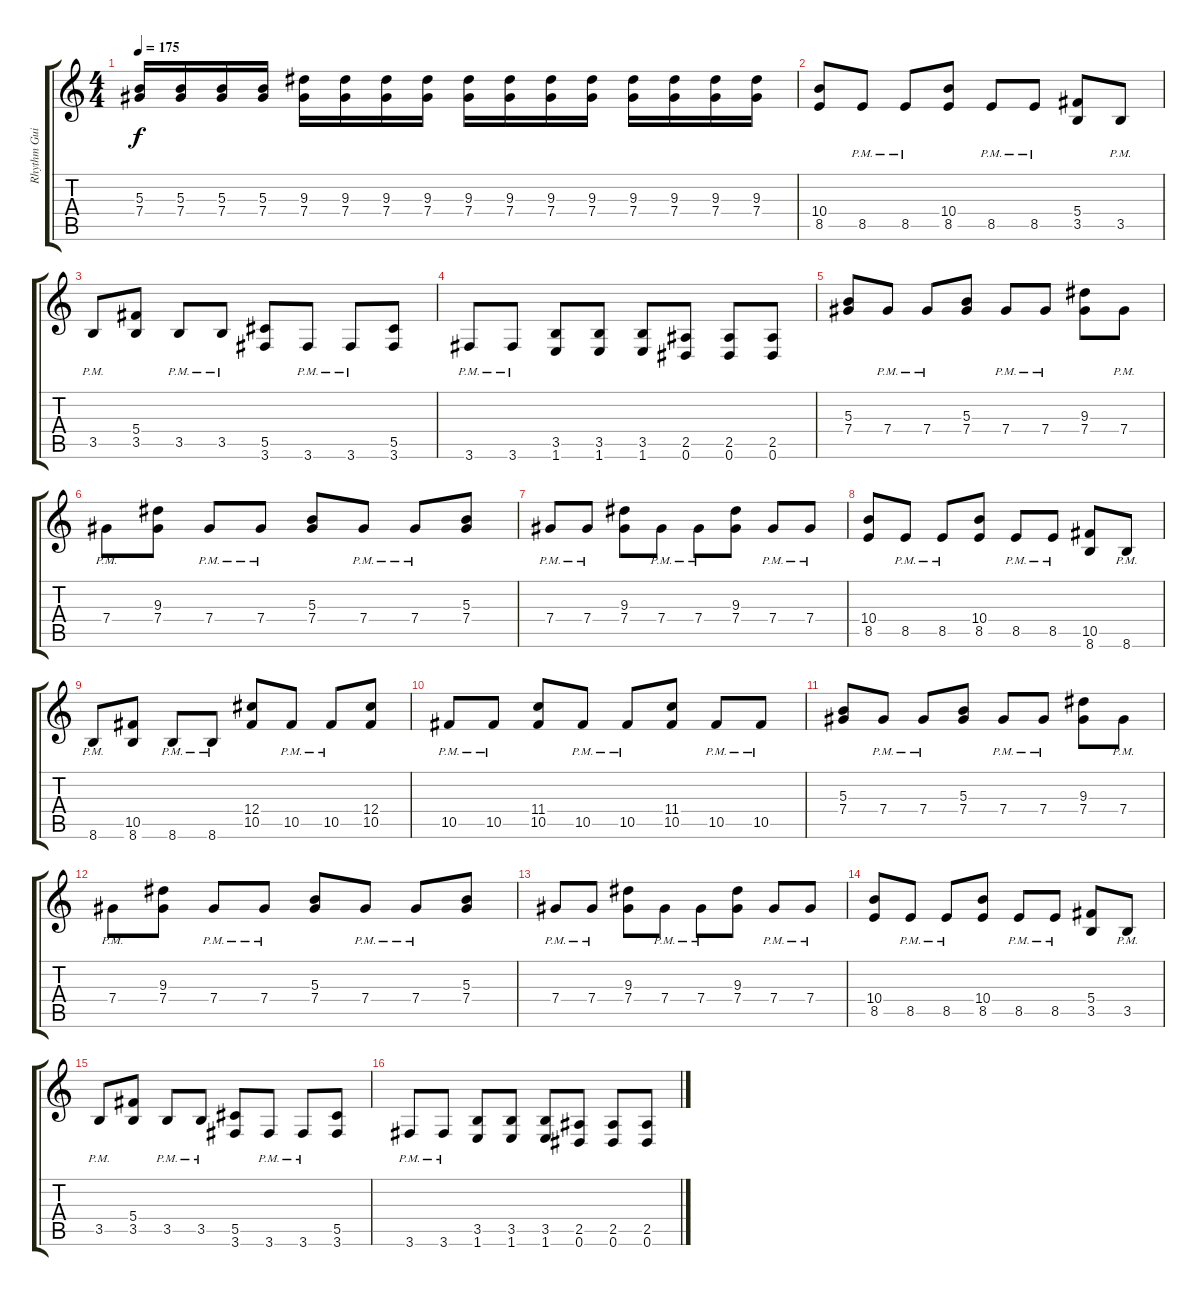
\track ("Rhythm Guitar" "Rhythm Gui") {instrument distortionguitar}
\staff {score tabs}
\tuning (Eb4 Bb3 Gb3 Db3 Ab2 Eb2) {hide}
\ts (4 4)
\tempo 175
\clef g2
\ks c
(5.3 7.4).16{dy f} (5.3 7.4).16 (5.3 7.4).16 (5.3 7.4).16 (9.3 7.4).16 (9.3 7.4).16 (9.3 7.4).16 (9.3 7.4).16 (9.3 7.4).16 (9.3 7.4).16 (9.3 7.4).16 (9.3 7.4).16 (9.3 7.4).16 (9.3 7.4).16 (9.3 7.4).16 (9.3 7.4).16 |
(10.4 8.5).8 8.5{pm}.8 8.5{pm}.8 (10.4 8.5).8 8.5{pm}.8 8.5{pm}.8 (5.4 3.5).8 3.5{pm}.8 |
3.5{pm}.8 (5.4 3.5).8 3.5{pm}.8 3.5{pm}.8 (5.5 3.6).8 3.6{pm}.8 3.6{pm}.8 (5.5 3.6).8 |
3.6{pm}.8 3.6{pm}.8 (3.5 1.6).8 (3.5 1.6).8 (3.5 1.6).8 (2.5 0.6).8 (2.5 0.6).8 (2.5 0.6).8 |
(5.3 7.4).8 7.4{pm}.8 7.4{pm}.8 (5.3 7.4).8 7.4{pm}.8 7.4{pm}.8 (9.3 7.4).8 7.4{pm}.8 |
7.4{pm}.8 (9.3 7.4).8 7.4{pm}.8 7.4{pm}.8 (5.3 7.4).8 7.4{pm}.8 7.4{pm}.8 (5.3 7.4).8 |
7.4{pm}.8 7.4{pm}.8 (9.3 7.4).8 7.4{pm}.8 7.4{pm}.8 (9.3 7.4).8 7.4{pm}.8 7.4{pm}.8 |
(10.4 8.5).8 8.5{pm}.8 8.5{pm}.8 (10.4 8.5).8 8.5{pm}.8 8.5{pm}.8 (10.5 8.6).8 8.6{pm}.8 |
8.6{pm}.8 (10.5 8.6).8 8.6{pm}.8 8.6{pm}.8 (12.4 10.5).8 10.5{pm}.8 10.5{pm}.8 (12.4 10.5).8 |
10.5{pm}.8 10.5{pm}.8 (11.4 10.5).8 10.5{pm}.8 10.5{pm}.8 (11.4 10.5).8 10.5{pm}.8 10.5{pm}.8 |
(5.3 7.4).8 7.4{pm}.8 7.4{pm}.8 (5.3 7.4).8 7.4{pm}.8 7.4{pm}.8 (9.3 7.4).8 7.4{pm}.8 |
7.4{pm}.8 (9.3 7.4).8 7.4{pm}.8 7.4{pm}.8 (5.3 7.4).8 7.4{pm}.8 7.4{pm}.8 (5.3 7.4).8 |
7.4{pm}.8 7.4{pm}.8 (9.3 7.4).8 7.4{pm}.8 7.4{pm}.8 (9.3 7.4).8 7.4{pm}.8 7.4{pm}.8 |
(10.4 8.5).8 8.5{pm}.8 8.5{pm}.8 (10.4 8.5).8 8.5{pm}.8 8.5{pm}.8 (5.4 3.5).8 3.5{pm}.8 |
3.5{pm}.8 (5.4 3.5).8 3.5{pm}.8 3.5{pm}.8 (5.5 3.6).8 3.6{pm}.8 3.6{pm}.8 (5.5 3.6).8 |
3.6{pm}.8 3.6{pm}.8 (3.5 1.6).8 (3.5 1.6).8 (3.5 1.6).8 (2.5 0.6).8 (2.5 0.6).8 (2.5 0.6).8
